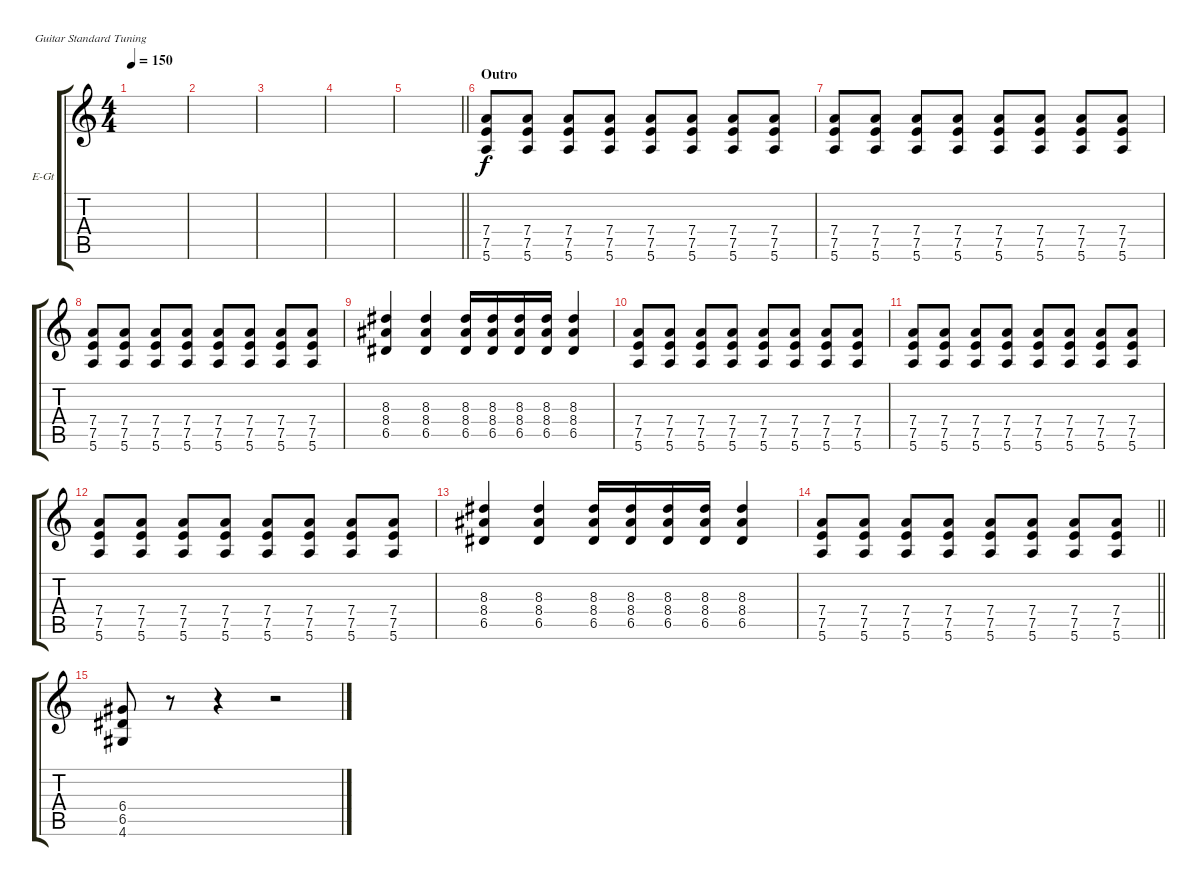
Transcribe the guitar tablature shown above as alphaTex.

\bracketExtendMode groupsimilarinstruments
\firstSystemTrackNameOrientation horizontal
\otherSystemsTrackNameOrientation horizontal
\track ("Alex Turner Distortion" "E-Gt") {instrument overdrivenguitar}
\staff {score tabs}
\tuning (E4 B3 G3 D3 A2 E2)
\ts (4 4)
\tempo 150
\clef g2
\ks c
|
|
|
|
\barLineRight lightlight
|
\section ("" "Outro")
(7.4 7.5 5.6).8 (7.4 7.5 5.6).8 (7.4 7.5 5.6).8 (7.4 7.5 5.6).8 (7.4 7.5 5.6).8 (7.4 7.5 5.6).8 (7.4 7.5 5.6).8 (7.4 7.5 5.6).8 |
(7.4 7.5 5.6).8 (7.4 7.5 5.6).8 (7.4 7.5 5.6).8 (7.4 7.5 5.6).8 (7.4 7.5 5.6).8 (7.4 7.5 5.6).8 (7.4 7.5 5.6).8 (7.4 7.5 5.6).8 |
(7.4 7.5 5.6).8 (7.4 7.5 5.6).8 (7.4 7.5 5.6).8 (7.4 7.5 5.6).8 (7.4 7.5 5.6).8 (7.4 7.5 5.6).8 (7.4 7.5 5.6).8 (7.4 7.5 5.6).8 |
(8.3 8.4 6.5).4 (8.3 8.4 6.5).4 (8.3 8.4 6.5).16 (8.3 8.4 6.5).16 (8.3 8.4 6.5).16 (8.3 8.4 6.5).16 (8.3 8.4 6.5).4 |
(7.4 7.5 5.6).8 (7.4 7.5 5.6).8 (7.4 7.5 5.6).8 (7.4 7.5 5.6).8 (7.4 7.5 5.6).8 (7.4 7.5 5.6).8 (7.4 7.5 5.6).8 (7.4 7.5 5.6).8 |
(7.4 7.5 5.6).8 (7.4 7.5 5.6).8 (7.4 7.5 5.6).8 (7.4 7.5 5.6).8 (7.4 7.5 5.6).8 (7.4 7.5 5.6).8 (7.4 7.5 5.6).8 (7.4 7.5 5.6).8 |
(7.4 7.5 5.6).8 (7.4 7.5 5.6).8 (7.4 7.5 5.6).8 (7.4 7.5 5.6).8 (7.4 7.5 5.6).8 (7.4 7.5 5.6).8 (7.4 7.5 5.6).8 (7.4 7.5 5.6).8 |
(8.3 8.4 6.5).4 (8.3 8.4 6.5).4 (8.3 8.4 6.5).16 (8.3 8.4 6.5).16 (8.3 8.4 6.5).16 (8.3 8.4 6.5).16 (8.3 8.4 6.5).4 |
\barLineRight lightlight
(7.4 7.5 5.6).8 (7.4 7.5 5.6).8 (7.4 7.5 5.6).8 (7.4 7.5 5.6).8 (7.4 7.5 5.6).8 (7.4 7.5 5.6).8 (7.4 7.5 5.6).8 (7.4 7.5 5.6).8 |
(6.4 6.5 4.6).8 r.8 r.4 r.2
